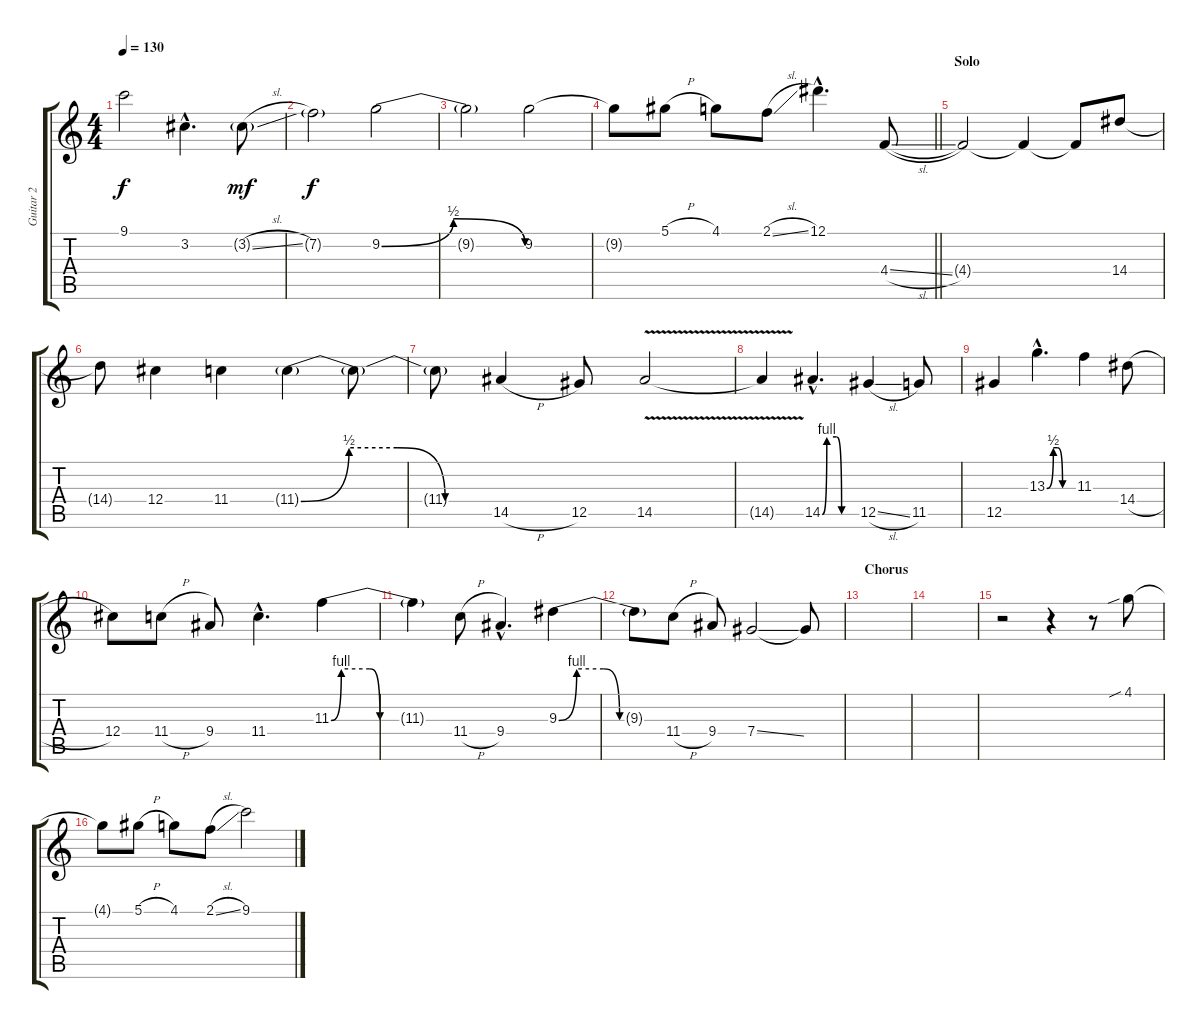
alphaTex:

\track ("Guitar 2" "Guitar 2") {instrument overdrivenguitar}
\staff {score tabs}
\tuning (Eb4 Bb3 Gb3 Db3 Ab2 Eb2) {hide}
\ts (4 4)
\tempo 130
\clef g2
\ks c
9.1{t}.2{dy f} 3.2{hac}.4{d} 3.2{sl g}.8{dy mf} |
7.2{g}.2{dy f} 9.2{be (bendrelease 0 0 10 2 50 2 60 0)}.2 |
9.2{t}.2 9.2.2 |
\barLineRight lightlight
9.2{t}.8 5.1{h}.8 4.1.8 2.1{sl}.8 12.1{hac}.4{d} 4.4{sl}.8 |
\section ("" "Solo")
4.4{t}.2 4.4{t}.4 4.4{t}.8 14.4.8 |
14.4{t}.8 12.4.4 11.4.4 11.4{be (custom 0 0 15 2 30 2 45 0 60 0) g}.4 11.4{t}.8 |
11.4{t}.8 14.5{h}.4 12.5.8 14.5{v}.2 |
14.5{t}.4 14.5{be (custom 0 0 8 4 25 4 34 0 60 0) hac}.4{d} 12.5{sl}.4 11.5.8 |
12.5.4 13.3{be (custom 0 0 15 2 24 2 36 0 60 0) hac}.4{d} 11.3.4 14.4{h}.8 |
12.4.8 11.4{h}.8 9.4.8 11.4{hac}.4{d} 11.3{be (custom 0 0 5 4 19 4 24 0 30 0 60 0)}.4 |
11.3{t}.4 11.4{h}.8 9.4{hac}.4{d} 9.3{be (custom 0 0 10 4 25 4 34 0 60 0)}.4 |
9.3{t}.8 11.4{h}.8 9.4.8 7.4{ss}.2 7.4{t}.8 |
\section ("" "Chorus")
|
|
r.2 r.4 r.8 4.1{sib}.8 |
4.1{t}.8 5.1{h}.8 4.1.8 2.1{sl}.8 9.1.2
